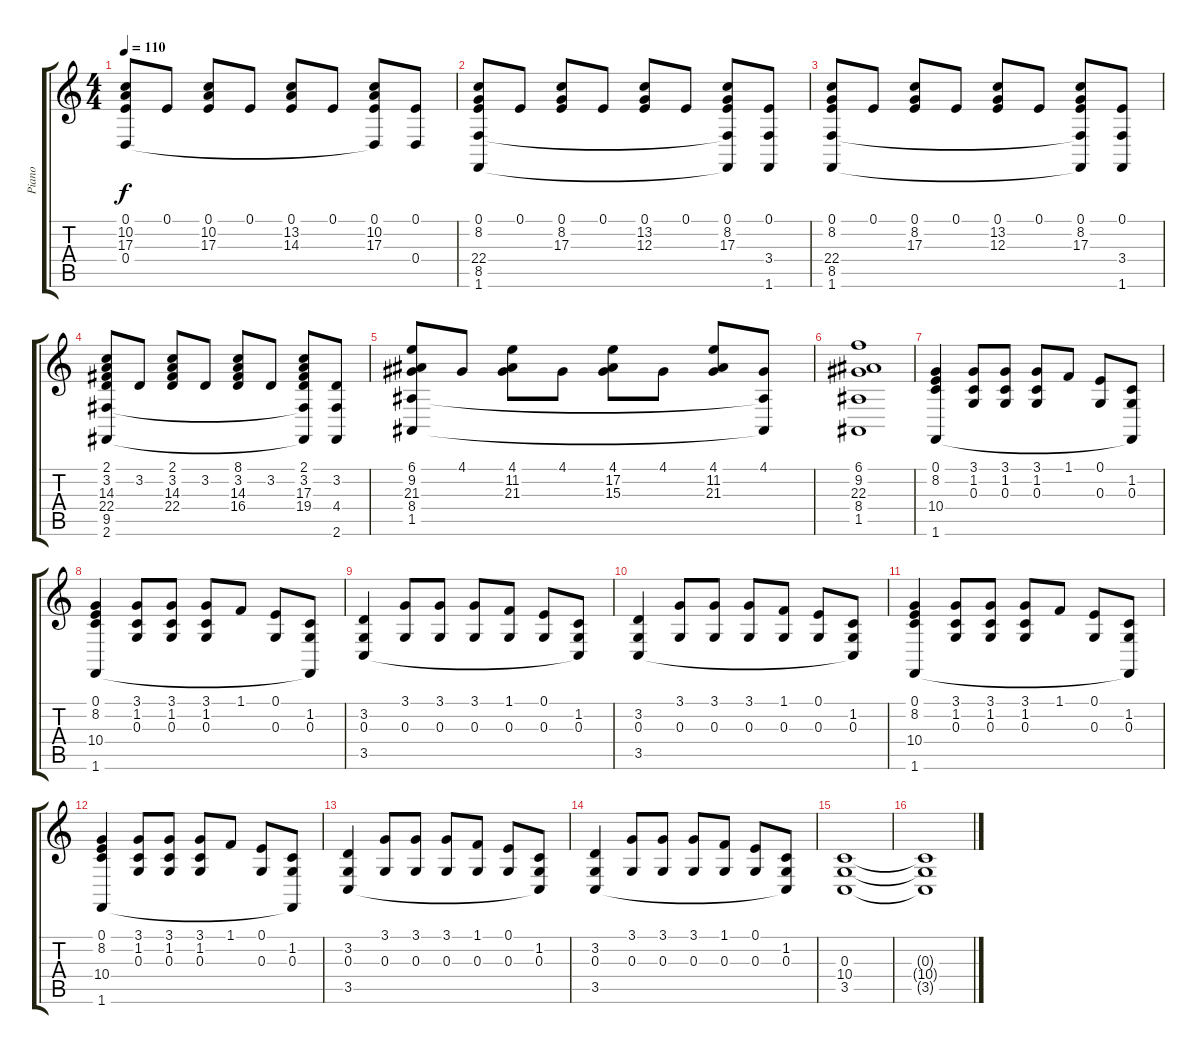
\track ("Piano" "Piano") {instrument acousticgrandpiano}
\staff {score tabs}
\tuning (E4 B3 G3 D3 A2 E2) {hide}
\ts (4 4)
\tempo 110
\clef g2
\ks c
(0.1 10.2 17.3 0.4).8{dy f} 0.1.8 (0.1 10.2 17.3).8 0.1.8 (0.1 13.2 14.3).8 0.1.8 (0.1 10.2 17.3 0.4{t}).8 (0.1 0.4).8 |
(0.1 8.2 22.4 8.5 1.6).8 0.1.8 (0.1 8.2 17.3).8 0.1.8 (0.1 13.2 12.3).8 0.1.8 (0.1 8.2 17.3 8.5{t} 1.6{t}).8 (0.1 3.4 1.6).8 |
(0.1 8.2 22.4 8.5 1.6).8 0.1.8 (0.1 8.2 17.3).8 0.1.8 (0.1 13.2 12.3).8 0.1.8 (0.1 8.2 17.3 8.5{t} 1.6{t}).8 (0.1 3.4 1.6).8 |
(2.1 3.2 14.3 22.4 9.5 2.6).8 3.2.8 (2.1 3.2 14.3 22.4).8 3.2.8 (8.1 3.2 14.3 16.4).8 3.2.8 (2.1 3.2 17.3 19.4 9.5{t} 2.6{t}).8 (3.2 4.4 2.6).8 |
(6.1 9.2 21.3 8.4 1.5).8 4.1.8 (4.1 11.2 21.3).8 4.1.8 (4.1 17.2 15.3).8 4.1.8 (4.1 11.2 21.3).8 (4.1 8.4{t} 1.5{t}).8 |
(6.1 9.2 22.3 8.4 1.5).1 |
(0.1 8.2 10.4 1.6).4 (3.1 1.2 0.3).8 (3.1 1.2 0.3).8 (3.1 1.2 0.3).8 1.1.8 (0.1 0.3).8 (1.2 0.3 1.6{t}).8 |
(0.1 8.2 10.4 1.6).4 (3.1 1.2 0.3).8 (3.1 1.2 0.3).8 (3.1 1.2 0.3).8 1.1.8 (0.1 0.3).8 (1.2 0.3 1.6{t}).8 |
(3.2 0.3 3.5).4 (3.1 0.3).8 (3.1 0.3).8 (3.1 0.3).8 (1.1 0.3).8 (0.1 0.3).8 (1.2 0.3 3.5{t}).8 |
(3.2 0.3 3.5).4 (3.1 0.3).8 (3.1 0.3).8 (3.1 0.3).8 (1.1 0.3).8 (0.1 0.3).8 (1.2 0.3 3.5{t}).8 |
(0.1 8.2 10.4 1.6).4 (3.1 1.2 0.3).8 (3.1 1.2 0.3).8 (3.1 1.2 0.3).8 1.1.8 (0.1 0.3).8 (1.2 0.3 1.6{t}).8 |
(0.1 8.2 10.4 1.6).4 (3.1 1.2 0.3).8 (3.1 1.2 0.3).8 (3.1 1.2 0.3).8 1.1.8 (0.1 0.3).8 (1.2 0.3 1.6{t}).8 |
(3.2 0.3 3.5).4 (3.1 0.3).8 (3.1 0.3).8 (3.1 0.3).8 (1.1 0.3).8 (0.1 0.3).8 (1.2 0.3 3.5{t}).8 |
(3.2 0.3 3.5).4 (3.1 0.3).8 (3.1 0.3).8 (3.1 0.3).8 (1.1 0.3).8 (0.1 0.3).8 (1.2 0.3 3.5{t}).8 |
(0.3 10.4 3.5).1 |
(0.3{t} 10.4{t} 3.5{t}).1
